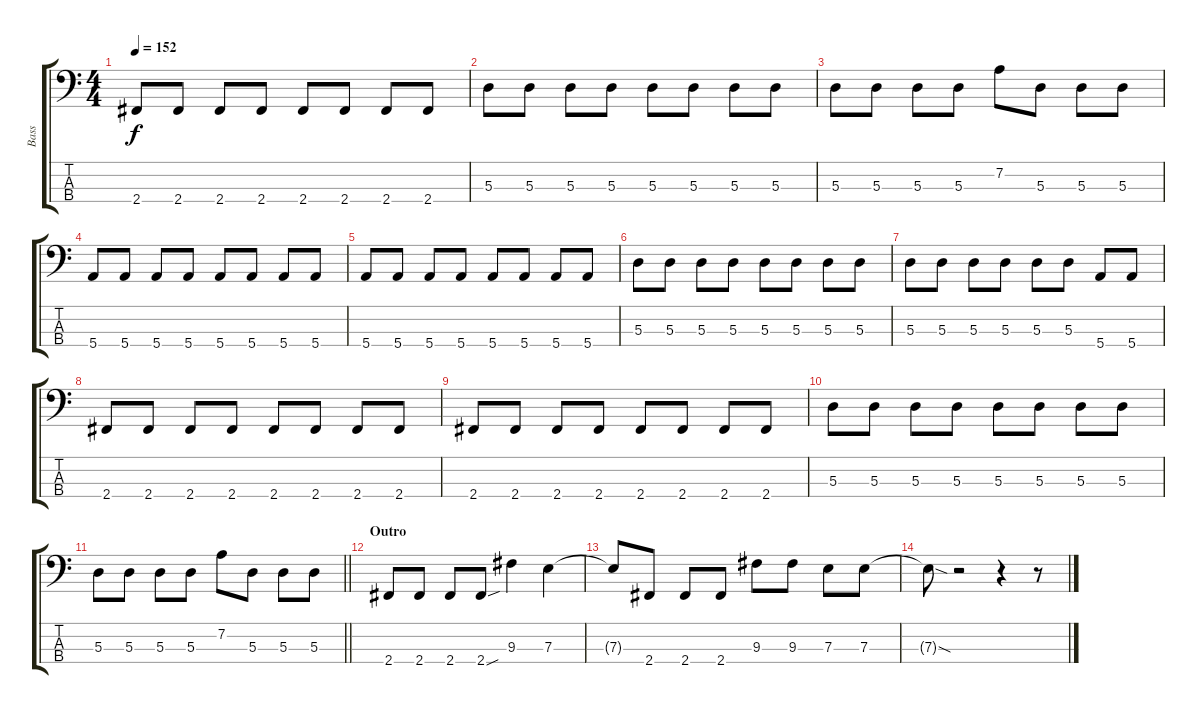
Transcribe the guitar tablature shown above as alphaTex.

\track ("Bass" "Bass") {instrument electricbassfinger}
\staff {score tabs}
\tuning (G2 D2 A1 E1) {hide}
\ts (4 4)
\tempo 152
\clef f4
\ks c
2.4.8{dy f} 2.4.8 2.4.8 2.4.8 2.4.8 2.4.8 2.4.8 2.4.8 |
5.3.8 5.3.8 5.3.8 5.3.8 5.3.8 5.3.8 5.3.8 5.3.8 |
5.3.8 5.3.8 5.3.8 5.3.8 7.2.8 5.3.8 5.3.8 5.3.8 |
5.4.8 5.4.8 5.4.8 5.4.8 5.4.8 5.4.8 5.4.8 5.4.8 |
5.4.8 5.4.8 5.4.8 5.4.8 5.4.8 5.4.8 5.4.8 5.4.8 |
5.3.8 5.3.8 5.3.8 5.3.8 5.3.8 5.3.8 5.3.8 5.3.8 |
5.3.8 5.3.8 5.3.8 5.3.8 5.3.8 5.3.8 5.4.8 5.4.8 |
2.4.8 2.4.8 2.4.8 2.4.8 2.4.8 2.4.8 2.4.8 2.4.8 |
2.4.8 2.4.8 2.4.8 2.4.8 2.4.8 2.4.8 2.4.8 2.4.8 |
5.3.8 5.3.8 5.3.8 5.3.8 5.3.8 5.3.8 5.3.8 5.3.8 |
\barLineRight lightlight
5.3.8 5.3.8 5.3.8 5.3.8 7.2.8 5.3.8 5.3.8 5.3.8 |
\section ("" "Outro")
2.4.8 2.4.8 2.4.8 2.4{sou}.8 9.3.4 7.3.4 |
7.3{t}.8 2.4.8 2.4.8 2.4.8 9.3.8 9.3.8 7.3.8 7.3.8 |
7.3{sod t}.8 r.2 r.4 r.8
